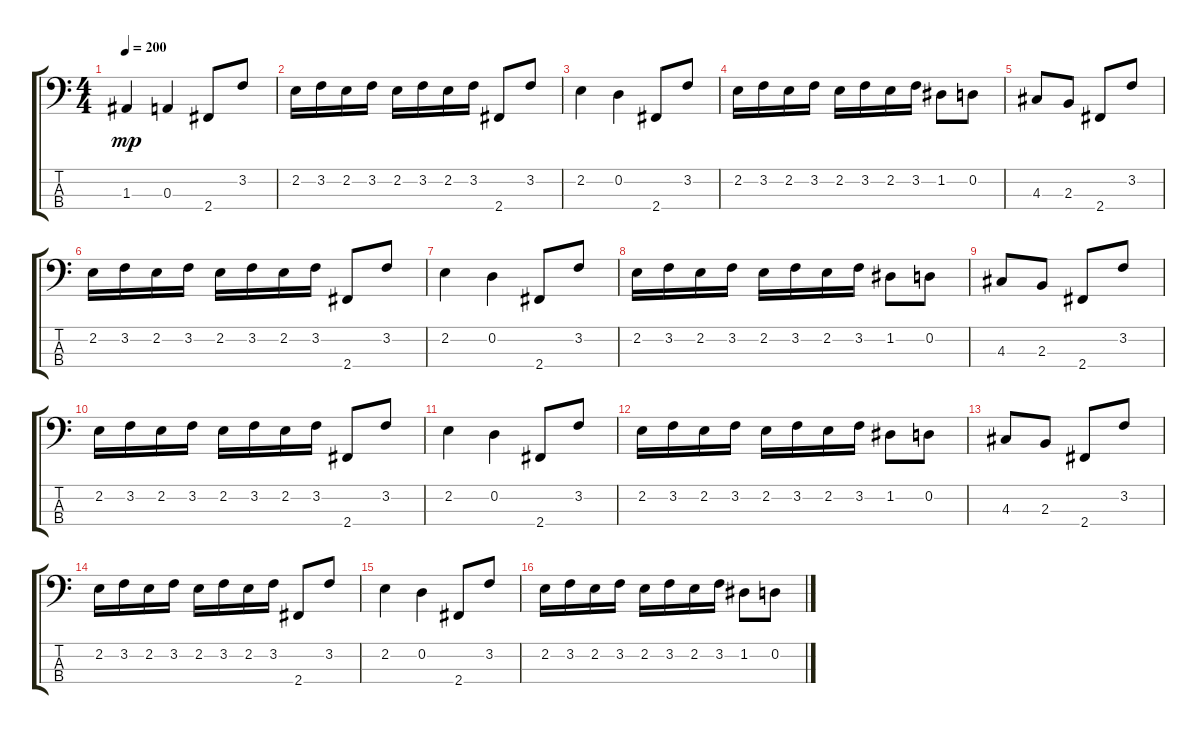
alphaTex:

\track "" {instrument electricbasspick}
\staff {score tabs}
\tuning (G2 D2 A1 E1) {hide}
\ts (4 4)
\tempo 200
\clef f4
\ks c
1.3.4{dy mp} 0.3.4 2.4.8 3.2.8 |
2.2.16 3.2.16 2.2.16 3.2.16 2.2.16 3.2.16 2.2.16 3.2.16 2.4.8 3.2.8 |
2.2.4 0.2.4 2.4.8 3.2.8 |
2.2.16 3.2.16 2.2.16 3.2.16 2.2.16 3.2.16 2.2.16 3.2.16 1.2.8 0.2.8 |
4.3.8 2.3.8 2.4.8 3.2.8 |
2.2.16 3.2.16 2.2.16 3.2.16 2.2.16 3.2.16 2.2.16 3.2.16 2.4.8 3.2.8 |
2.2.4 0.2.4 2.4.8 3.2.8 |
2.2.16 3.2.16 2.2.16 3.2.16 2.2.16 3.2.16 2.2.16 3.2.16 1.2.8 0.2.8 |
4.3.8 2.3.8 2.4.8 3.2.8 |
2.2.16 3.2.16 2.2.16 3.2.16 2.2.16 3.2.16 2.2.16 3.2.16 2.4.8 3.2.8 |
2.2.4 0.2.4 2.4.8 3.2.8 |
2.2.16 3.2.16 2.2.16 3.2.16 2.2.16 3.2.16 2.2.16 3.2.16 1.2.8 0.2.8 |
4.3.8 2.3.8 2.4.8 3.2.8 |
2.2.16 3.2.16 2.2.16 3.2.16 2.2.16 3.2.16 2.2.16 3.2.16 2.4.8 3.2.8 |
2.2.4 0.2.4 2.4.8 3.2.8 |
2.2.16 3.2.16 2.2.16 3.2.16 2.2.16 3.2.16 2.2.16 3.2.16 1.2.8 0.2.8
